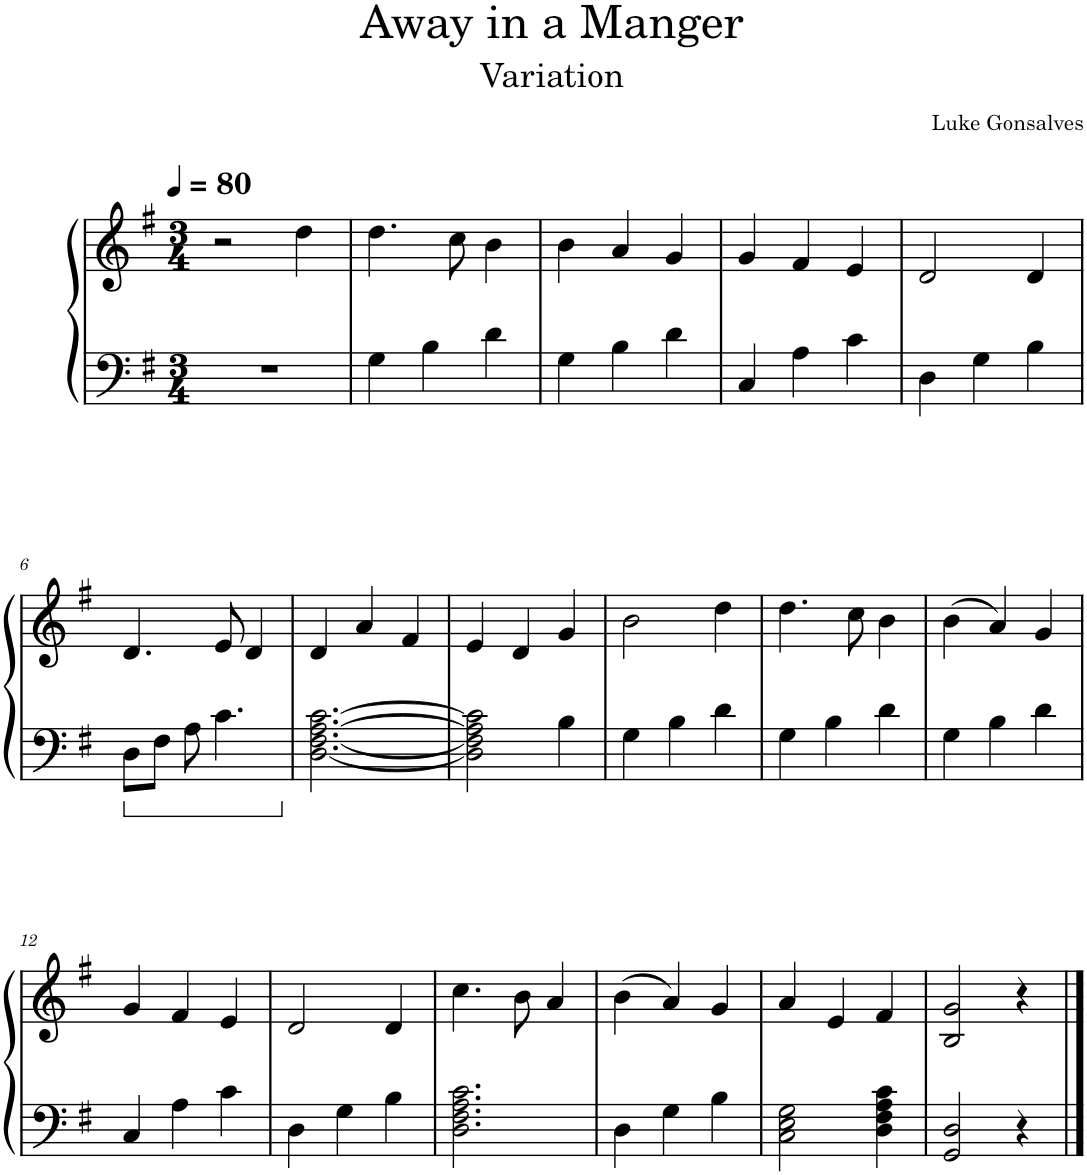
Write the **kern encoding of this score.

**kern	**kern
*part1	*part1
*staff2	*staff1
*I"Piano	*
*I'Pno.	*
*clefF4	*clefG2
*k[f#]	*k[f#]
*M3/4	*M3/4
*MM80	*MM80
=1	=1
2.r	2r
.	4dd\
=2	=2
4G\	4.dd\
4B\	.
.	8cc\
4d\	4b\
=3	=3
4G\	4b\
4B\	4a/
4d\	4g/
=4	=4
4C/	4g/
4A\	4f#/
4c\	4e/
=5	=5
4D\	2d/
4G\	.
4B\	4d/
!!LO:LB:g=z
=6	=6
8D\L	4.d/
8F#\J	.
8A\	.
4.c\	8e/
.	4d/
=7	=7
[2.D\ [2.F#\ [2.A\ [2.c\	4d/
.	4a/
.	4f#/
=8	=8
2D\] 2F#\] 2A\] 2c\]	4e/
.	4d/
4B\	4g/
=9	=9
4G\	2b\
4B\	.
4d\	4dd\
=10	=10
4G\	4.dd\
4B\	.
.	8cc\
4d\	4b\
=11	=11
4G\	(4b\
4B\	4a/)
4d\	4g/
!!LO:LB:g=z
=12	=12
4C/	4g/
4A\	4f#/
4c\	4e/
=13	=13
4D\	2d/
4G\	.
4B\	4d/
=14	=14
2.D\ 2.F#\ 2.A\ 2.c\	4.cc\
.	8b\
.	4a/
=15	=15
4D\	(4b\
4G\	4a/)
4B\	4g/
=16	=16
2C\ 2E\ 2G\	4a/
.	4e/
4D\ 4F#\ 4A\ 4c\	4f#/
=17	=17
2GG/ 2D/	2B/ 2g/
4r	4r
==	==
*-	*-
